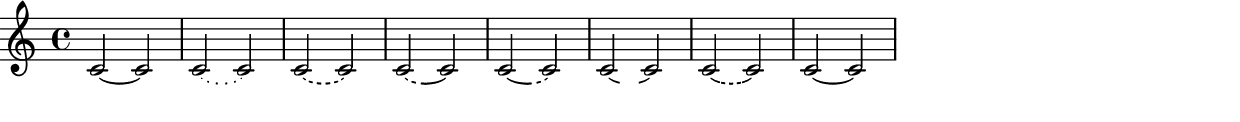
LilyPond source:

%% Generated by lilypond-book
%% Options: [exampleindent=10.16\mm,indent=0\mm,line-width=160\mm]
\include "lilypond-book-preamble.ly"


% ****************************************************************
% Start cut-&-pastable-section
% ****************************************************************



\paper {
  indent = 0\mm
  line-width = 160\mm
  % offset the left padding, also add 1mm as lilypond creates cropped
  % images with a little space on the right
  line-width = #(- line-width (* mm  3.000000) (* mm 1))
}

\layout {
  
}





% ****************************************************************
% ly snippet:
% ****************************************************************
\sourcefilename "/home/gub/NewGub/gub/target/linux-x86/src/lilypond-git.sv.gnu.org--lilypond.git-release-unstable/input/regression/tie-dash.ly"
\sourcefileline 0
\version "2.19.2"
\header {texidoc = "@cindex Tie, dotted, dashed
The appearance of ties may be changed from solid to dotted or dashed.
"
} 
\layout{ ragged-right=##t }


\relative c'{
  c2 ~ 2 |
  \tieDotted
  c2 ~ 2 |
  \tieDashed
  c2 ~ 2 |
  \tieHalfDashed
  c2 ~ 2 |
  \tieHalfSolid
  c2 ~ 2 |
  \tieDashPattern #0.4 #2.0
  c2 ~ 2 |
  \once \override Tie.dash-definition = #'((0 0.25 1 1)
                                             (0.3 0.7 0.4 0.75)
                                             (0.75 1.0 1.0 1.0))
  c2 ~ 2 |
  \tieSolid
  c2 ~ 2 |
}









% ****************************************************************
% end ly snippet
% ****************************************************************
